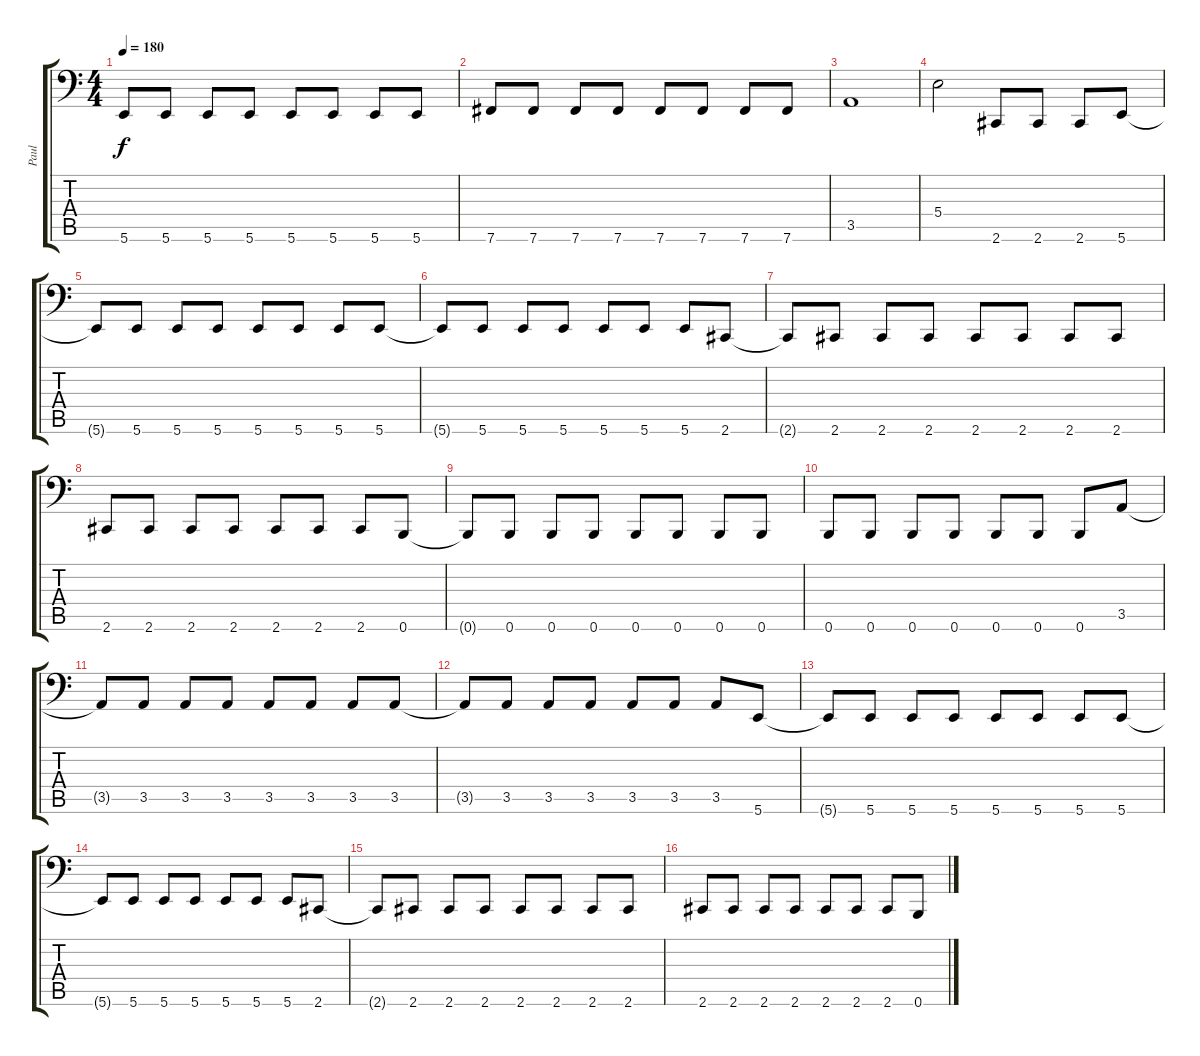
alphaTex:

\track ("Paul" "Paul") {instrument electricbasspick}
\staff {score tabs}
\tuning (Db3 Ab2 E2 B1 Gb1 B0) {hide}
\ts (4 4)
\tempo 180
\clef f4
\ks c
5.6.8{dy f} 5.6.8 5.6.8 5.6.8 5.6.8 5.6.8 5.6.8 5.6.8 |
7.6.8 7.6.8 7.6.8 7.6.8 7.6.8 7.6.8 7.6.8 7.6.8 |
3.5.1 |
5.4.2 2.6.8 2.6.8 2.6.8 5.6.8 |
5.6{t}.8 5.6.8 5.6.8 5.6.8 5.6.8 5.6.8 5.6.8 5.6.8 |
5.6{t}.8 5.6.8 5.6.8 5.6.8 5.6.8 5.6.8 5.6.8 2.6.8 |
2.6{t}.8 2.6.8 2.6.8 2.6.8 2.6.8 2.6.8 2.6.8 2.6.8 |
2.6.8 2.6.8 2.6.8 2.6.8 2.6.8 2.6.8 2.6.8 0.6.8 |
0.6{t}.8 0.6.8 0.6.8 0.6.8 0.6.8 0.6.8 0.6.8 0.6.8 |
0.6.8 0.6.8 0.6.8 0.6.8 0.6.8 0.6.8 0.6.8 3.5.8 |
3.5{t}.8 3.5.8 3.5.8 3.5.8 3.5.8 3.5.8 3.5.8 3.5.8 |
3.5{t}.8 3.5.8 3.5.8 3.5.8 3.5.8 3.5.8 3.5.8 5.6.8 |
5.6{t}.8 5.6.8 5.6.8 5.6.8 5.6.8 5.6.8 5.6.8 5.6.8 |
5.6{t}.8 5.6.8 5.6.8 5.6.8 5.6.8 5.6.8 5.6.8 2.6.8 |
2.6{t}.8 2.6.8 2.6.8 2.6.8 2.6.8 2.6.8 2.6.8 2.6.8 |
2.6.8 2.6.8 2.6.8 2.6.8 2.6.8 2.6.8 2.6.8 0.6.8
